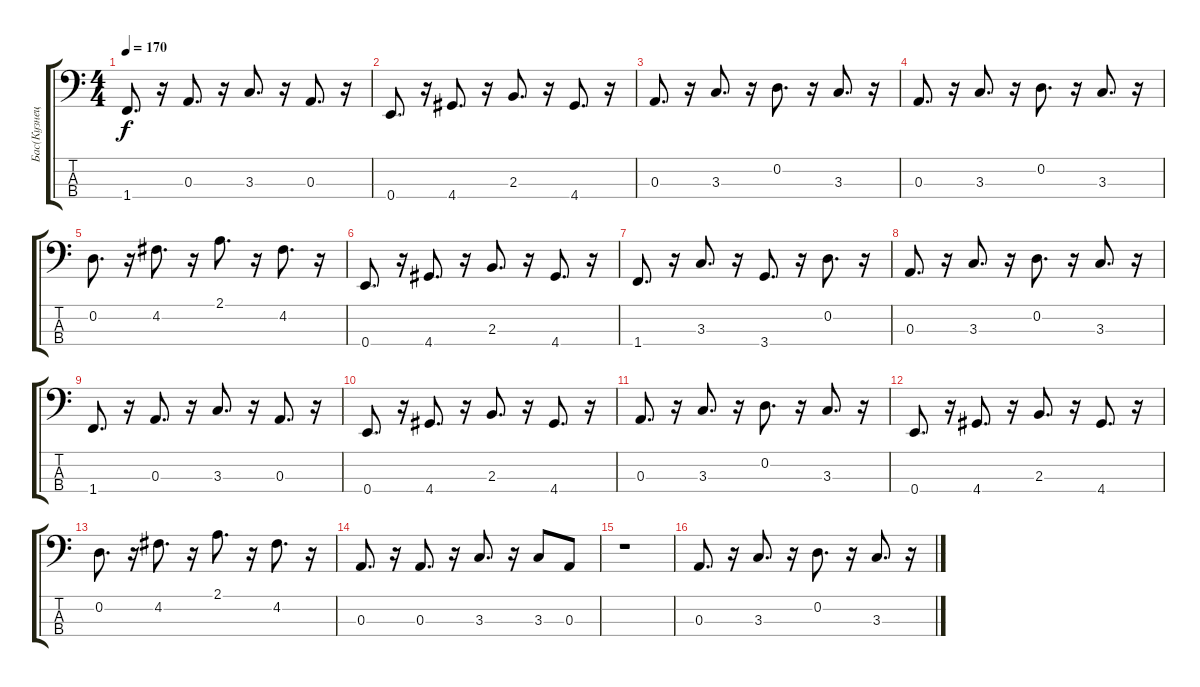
\track ("Бас(Кузнецов)" "Бас(Кузнец") {instrument electricbassfinger}
\staff {score tabs}
\tuning (G2 D2 A1 E1) {hide}
\ts (4 4)
\tempo 170
\clef f4
\ks c
1.4.8{d dy f} r.16 0.3.8{d} r.16 3.3.8{d} r.16 0.3.8{d} r.16 |
0.4.8{d} r.16 4.4.8{d} r.16 2.3.8{d} r.16 4.4.8{d} r.16 |
0.3.8{d} r.16 3.3.8{d} r.16 0.2.8{d} r.16 3.3.8{d} r.16 |
0.3.8{d} r.16 3.3.8{d} r.16 0.2.8{d} r.16 3.3.8{d} r.16 |
0.2.8{d} r.16 4.2.8{d} r.16 2.1.8{d} r.16 4.2.8{d} r.16 |
0.4.8{d} r.16 4.4.8{d} r.16 2.3.8{d} r.16 4.4.8{d} r.16 |
1.4.8{d} r.16 3.3.8{d} r.16 3.4.8{d} r.16 0.2.8{d} r.16 |
0.3.8{d} r.16 3.3.8{d} r.16 0.2.8{d} r.16 3.3.8{d} r.16 |
1.4.8{d} r.16 0.3.8{d} r.16 3.3.8{d} r.16 0.3.8{d} r.16 |
0.4.8{d} r.16 4.4.8{d} r.16 2.3.8{d} r.16 4.4.8{d} r.16 |
0.3.8{d} r.16 3.3.8{d} r.16 0.2.8{d} r.16 3.3.8{d} r.16 |
0.4.8{d} r.16 4.4.8{d} r.16 2.3.8{d} r.16 4.4.8{d} r.16 |
0.2.8{d} r.16 4.2.8{d} r.16 2.1.8{d} r.16 4.2.8{d} r.16 |
0.3.8{d} r.16 0.3.8{d} r.16 3.3.8{d} r.16 3.3.8 0.3.8 |
r.1 |
0.3.8{d} r.16 3.3.8{d} r.16 0.2.8{d} r.16 3.3.8{d} r.16
